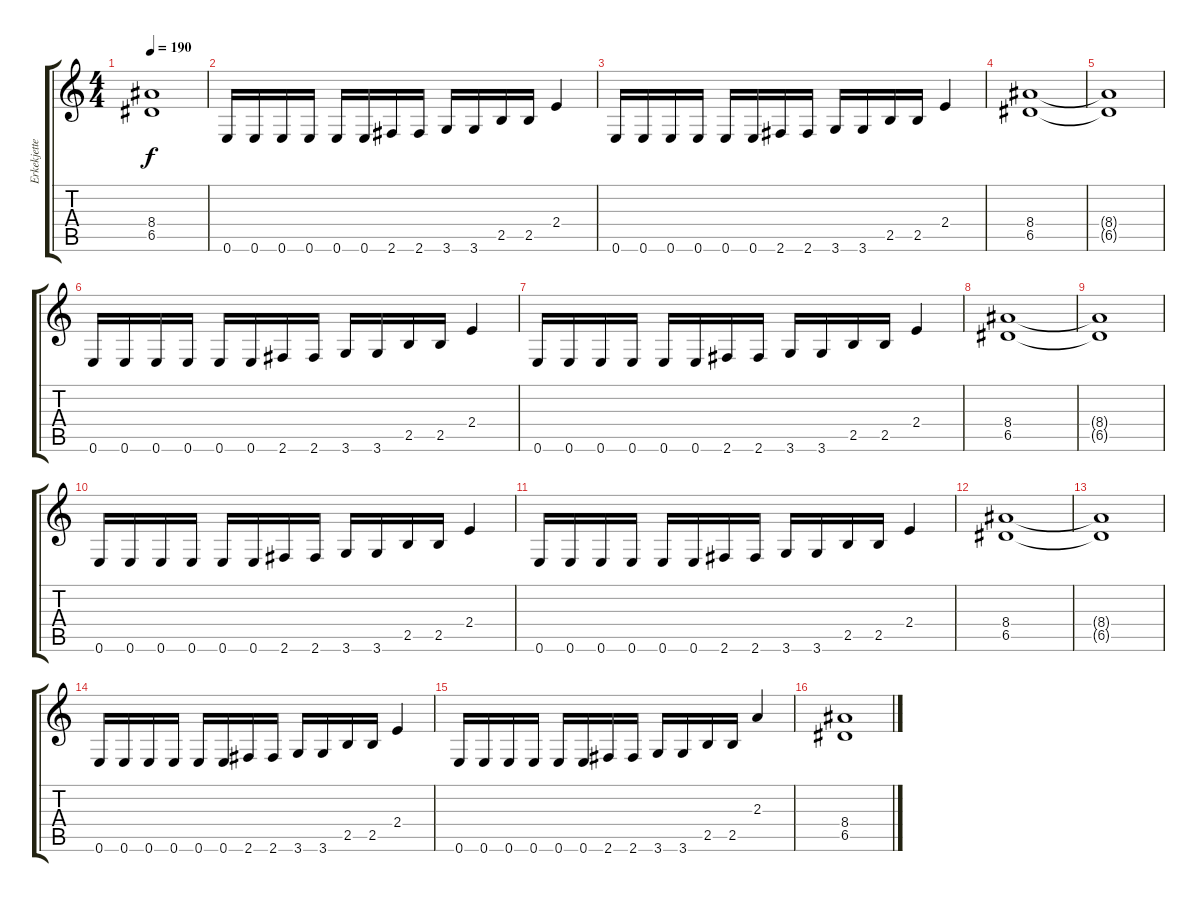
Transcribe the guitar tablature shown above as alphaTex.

\track ("Erkekjetter Silenoz" "Erkekjette") {instrument distortionguitar}
\staff {score tabs}
\tuning (E4 B3 G3 D3 A2 E2) {hide}
\ts (4 4)
\tempo 190
\clef g2
\ks c
(8.4{t} 6.5{t}).1{dy f} |
0.6.16 0.6.16 0.6.16 0.6.16 0.6.16 0.6.16 2.6.16 2.6.16 3.6.16 3.6.16 2.5.16 2.5.16 2.4.4 |
0.6.16 0.6.16 0.6.16 0.6.16 0.6.16 0.6.16 2.6.16 2.6.16 3.6.16 3.6.16 2.5.16 2.5.16 2.4.4 |
(8.4 6.5).1 |
(8.4{t} 6.5{t}).1 |
0.6.16 0.6.16 0.6.16 0.6.16 0.6.16 0.6.16 2.6.16 2.6.16 3.6.16 3.6.16 2.5.16 2.5.16 2.4.4 |
0.6.16 0.6.16 0.6.16 0.6.16 0.6.16 0.6.16 2.6.16 2.6.16 3.6.16 3.6.16 2.5.16 2.5.16 2.4.4 |
(8.4 6.5).1 |
(8.4{t} 6.5{t}).1 |
0.6.16 0.6.16 0.6.16 0.6.16 0.6.16 0.6.16 2.6.16 2.6.16 3.6.16 3.6.16 2.5.16 2.5.16 2.4.4 |
0.6.16 0.6.16 0.6.16 0.6.16 0.6.16 0.6.16 2.6.16 2.6.16 3.6.16 3.6.16 2.5.16 2.5.16 2.4.4 |
(8.4 6.5).1 |
(8.4{t} 6.5{t}).1 |
0.6.16 0.6.16 0.6.16 0.6.16 0.6.16 0.6.16 2.6.16 2.6.16 3.6.16 3.6.16 2.5.16 2.5.16 2.4.4 |
0.6.16 0.6.16 0.6.16 0.6.16 0.6.16 0.6.16 2.6.16 2.6.16 3.6.16 3.6.16 2.5.16 2.5.16 2.3.4 |
(8.4 6.5).1
